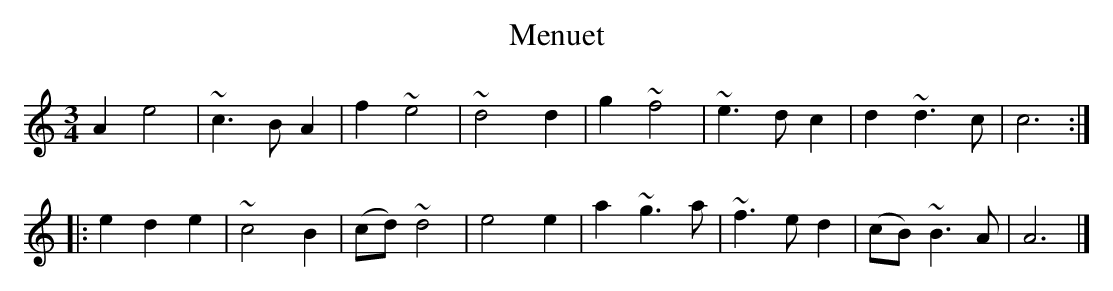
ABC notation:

X:1
T:Menuet
M:3/4
K:Amin
A2e4|~c3BA2|f2~e4|~d4d2|g2~f4|~e3dc2|d2~d3c|c6:|
|:e2d2e2|~c4B2|(cd)~d4|e4e2|a2~g3a|~f3ed2|(cB)~B3A|A6|]
